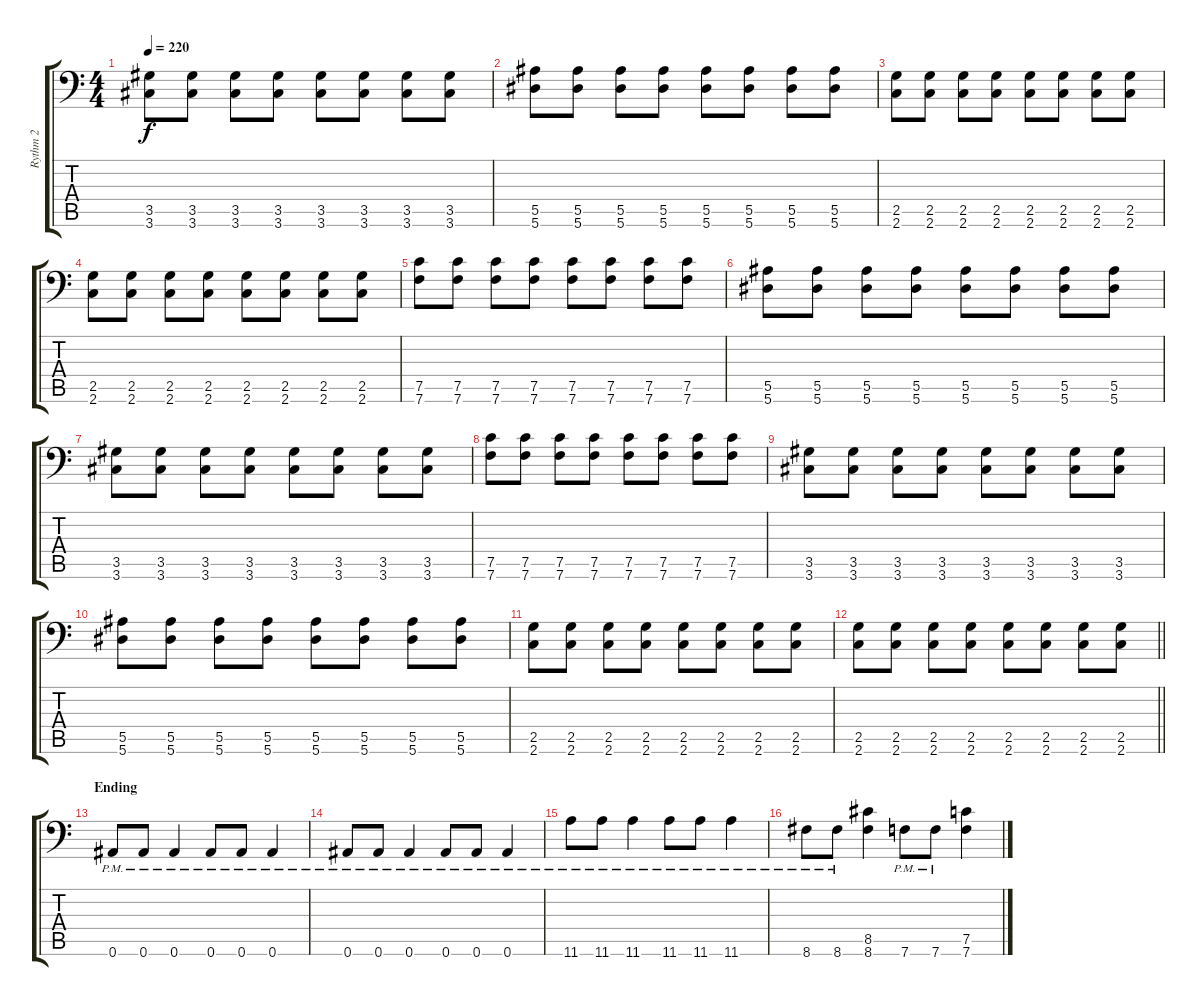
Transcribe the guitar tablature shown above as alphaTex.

\track ("Rythm 2" "Rythm 2") {instrument distortionguitar}
\staff {score tabs}
\tuning (C4 G3 Eb3 Bb2 F2 Bb1) {hide}
\ts (4 4)
\tempo 220
\clef f4
\ks c
(3.5 3.6).8{dy f} (3.5 3.6).8 (3.5 3.6).8 (3.5 3.6).8 (3.5 3.6).8 (3.5 3.6).8 (3.5 3.6).8 (3.5 3.6).8 |
(5.5 5.6).8 (5.5 5.6).8 (5.5 5.6).8 (5.5 5.6).8 (5.5 5.6).8 (5.5 5.6).8 (5.5 5.6).8 (5.5 5.6).8 |
(2.5 2.6).8 (2.5 2.6).8 (2.5 2.6).8 (2.5 2.6).8 (2.5 2.6).8 (2.5 2.6).8 (2.5 2.6).8 (2.5 2.6).8 |
(2.5 2.6).8 (2.5 2.6).8 (2.5 2.6).8 (2.5 2.6).8 (2.5 2.6).8 (2.5 2.6).8 (2.5 2.6).8 (2.5 2.6).8 |
(7.5 7.6).8 (7.5 7.6).8 (7.5 7.6).8 (7.5 7.6).8 (7.5 7.6).8 (7.5 7.6).8 (7.5 7.6).8 (7.5 7.6).8 |
(5.5 5.6).8 (5.5 5.6).8 (5.5 5.6).8 (5.5 5.6).8 (5.5 5.6).8 (5.5 5.6).8 (5.5 5.6).8 (5.5 5.6).8 |
(3.5 3.6).8 (3.5 3.6).8 (3.5 3.6).8 (3.5 3.6).8 (3.5 3.6).8 (3.5 3.6).8 (3.5 3.6).8 (3.5 3.6).8 |
(7.5 7.6).8 (7.5 7.6).8 (7.5 7.6).8 (7.5 7.6).8 (7.5 7.6).8 (7.5 7.6).8 (7.5 7.6).8 (7.5 7.6).8 |
(3.5 3.6).8 (3.5 3.6).8 (3.5 3.6).8 (3.5 3.6).8 (3.5 3.6).8 (3.5 3.6).8 (3.5 3.6).8 (3.5 3.6).8 |
(5.5 5.6).8 (5.5 5.6).8 (5.5 5.6).8 (5.5 5.6).8 (5.5 5.6).8 (5.5 5.6).8 (5.5 5.6).8 (5.5 5.6).8 |
(2.5 2.6).8 (2.5 2.6).8 (2.5 2.6).8 (2.5 2.6).8 (2.5 2.6).8 (2.5 2.6).8 (2.5 2.6).8 (2.5 2.6).8 |
\barLineRight lightlight
(2.5 2.6).8 (2.5 2.6).8 (2.5 2.6).8 (2.5 2.6).8 (2.5 2.6).8 (2.5 2.6).8 (2.5 2.6).8 (2.5 2.6).8 |
\section ("" "Ending")
0.6{pm}.8 0.6{pm}.8 0.6{pm}.4 0.6{pm}.8 0.6{pm}.8 0.6{pm}.4 |
0.6{pm}.8 0.6{pm}.8 0.6{pm}.4 0.6{pm}.8 0.6{pm}.8 0.6{pm}.4 |
11.6{pm}.8 11.6{pm}.8 11.6{pm}.4 11.6{pm}.8 11.6{pm}.8 11.6{pm}.4 |
8.6{pm}.8 8.6{pm}.8 (8.5 8.6).4 7.6{pm}.8 7.6{pm}.8 (7.5 7.6).4
